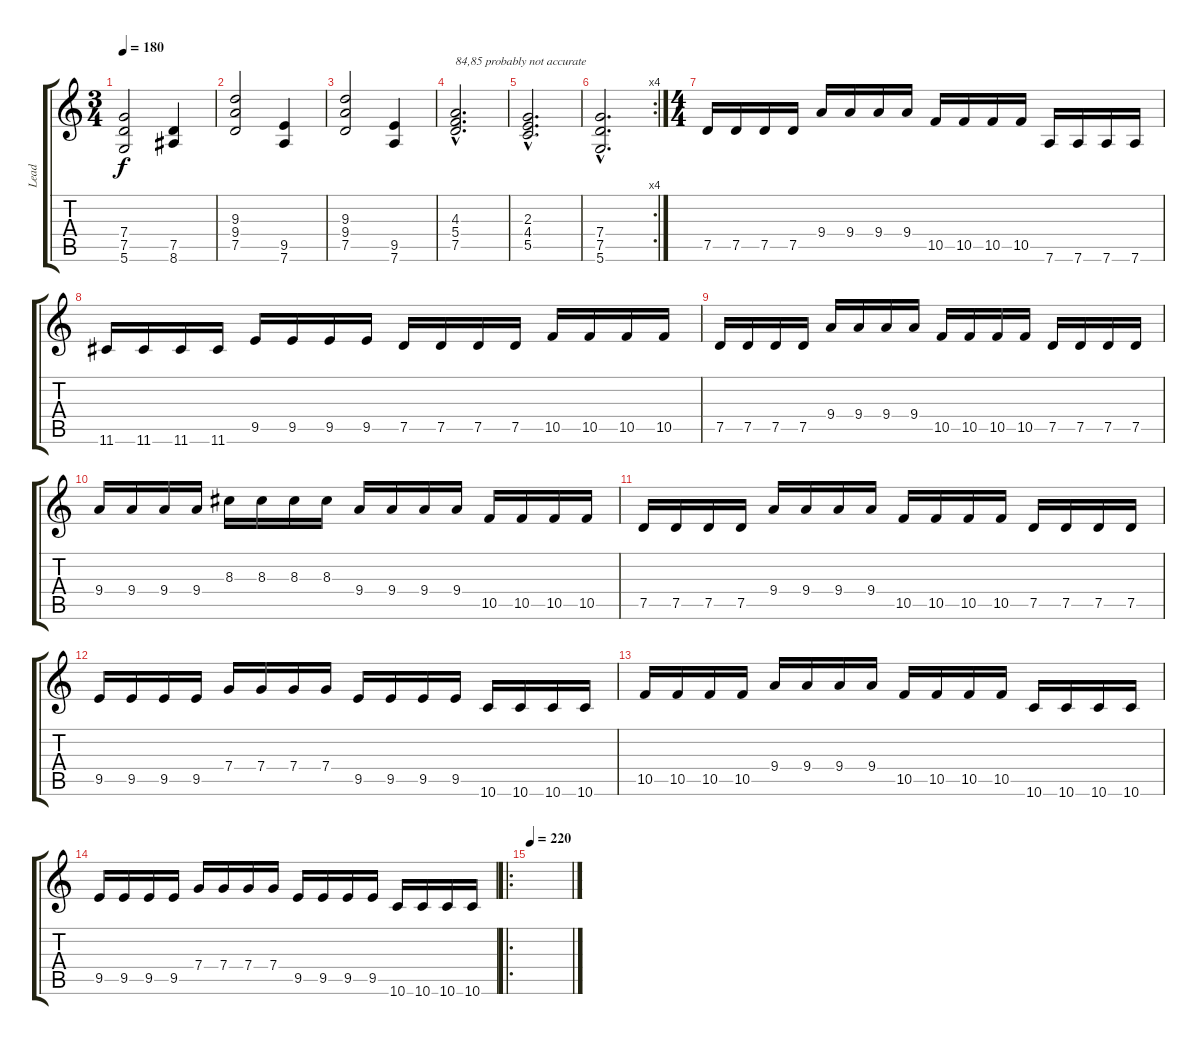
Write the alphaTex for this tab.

\track ("Lead" "Lead") {instrument distortionguitar}
\staff {score tabs}
\tuning (D4 A3 F3 C3 G2 D2) {hide}
\ts (3 4)
\tempo 180
\clef g2
\ks c
(7.4 7.5 5.6).2{dy f} (7.5 8.6).4 |
(9.3 9.4 7.5).2 (9.5 7.6).4 |
(9.3 9.4 7.5).2 (9.5 7.6).4 |
(4.3{hac} 5.4{hac} 7.5{hac}).2{d txt "84,85 probably not accurate"} |
(2.3{hac} 4.4{hac} 5.5{hac}).2{d} |
\rc 4
(7.4{hac} 7.5{hac} 5.6{hac}).2{d} |
\ts (4 4)
7.5.16 7.5.16 7.5.16 7.5.16 9.4.16 9.4.16 9.4.16 9.4.16 10.5.16 10.5.16 10.5.16 10.5.16 7.6.16 7.6.16 7.6.16 7.6.16 |
11.6.16 11.6.16 11.6.16 11.6.16 9.5.16 9.5.16 9.5.16 9.5.16 7.5.16 7.5.16 7.5.16 7.5.16 10.5.16 10.5.16 10.5.16 10.5.16 |
7.5.16 7.5.16 7.5.16 7.5.16 9.4.16 9.4.16 9.4.16 9.4.16 10.5.16 10.5.16 10.5.16 10.5.16 7.5.16 7.5.16 7.5.16 7.5.16 |
9.4.16 9.4.16 9.4.16 9.4.16 8.3.16 8.3.16 8.3.16 8.3.16 9.4.16 9.4.16 9.4.16 9.4.16 10.5.16 10.5.16 10.5.16 10.5.16 |
7.5.16 7.5.16 7.5.16 7.5.16 9.4.16 9.4.16 9.4.16 9.4.16 10.5.16 10.5.16 10.5.16 10.5.16 7.5.16 7.5.16 7.5.16 7.5.16 |
9.5.16 9.5.16 9.5.16 9.5.16 7.4.16 7.4.16 7.4.16 7.4.16 9.5.16 9.5.16 9.5.16 9.5.16 10.6.16 10.6.16 10.6.16 10.6.16 |
10.5.16 10.5.16 10.5.16 10.5.16 9.4.16 9.4.16 9.4.16 9.4.16 10.5.16 10.5.16 10.5.16 10.5.16 10.6.16 10.6.16 10.6.16 10.6.16 |
9.5.16 9.5.16 9.5.16 9.5.16 7.4.16 7.4.16 7.4.16 7.4.16 9.5.16 9.5.16 9.5.16 9.5.16 10.6.16 10.6.16 10.6.16 10.6.16 |
\ro
\tempo 220
